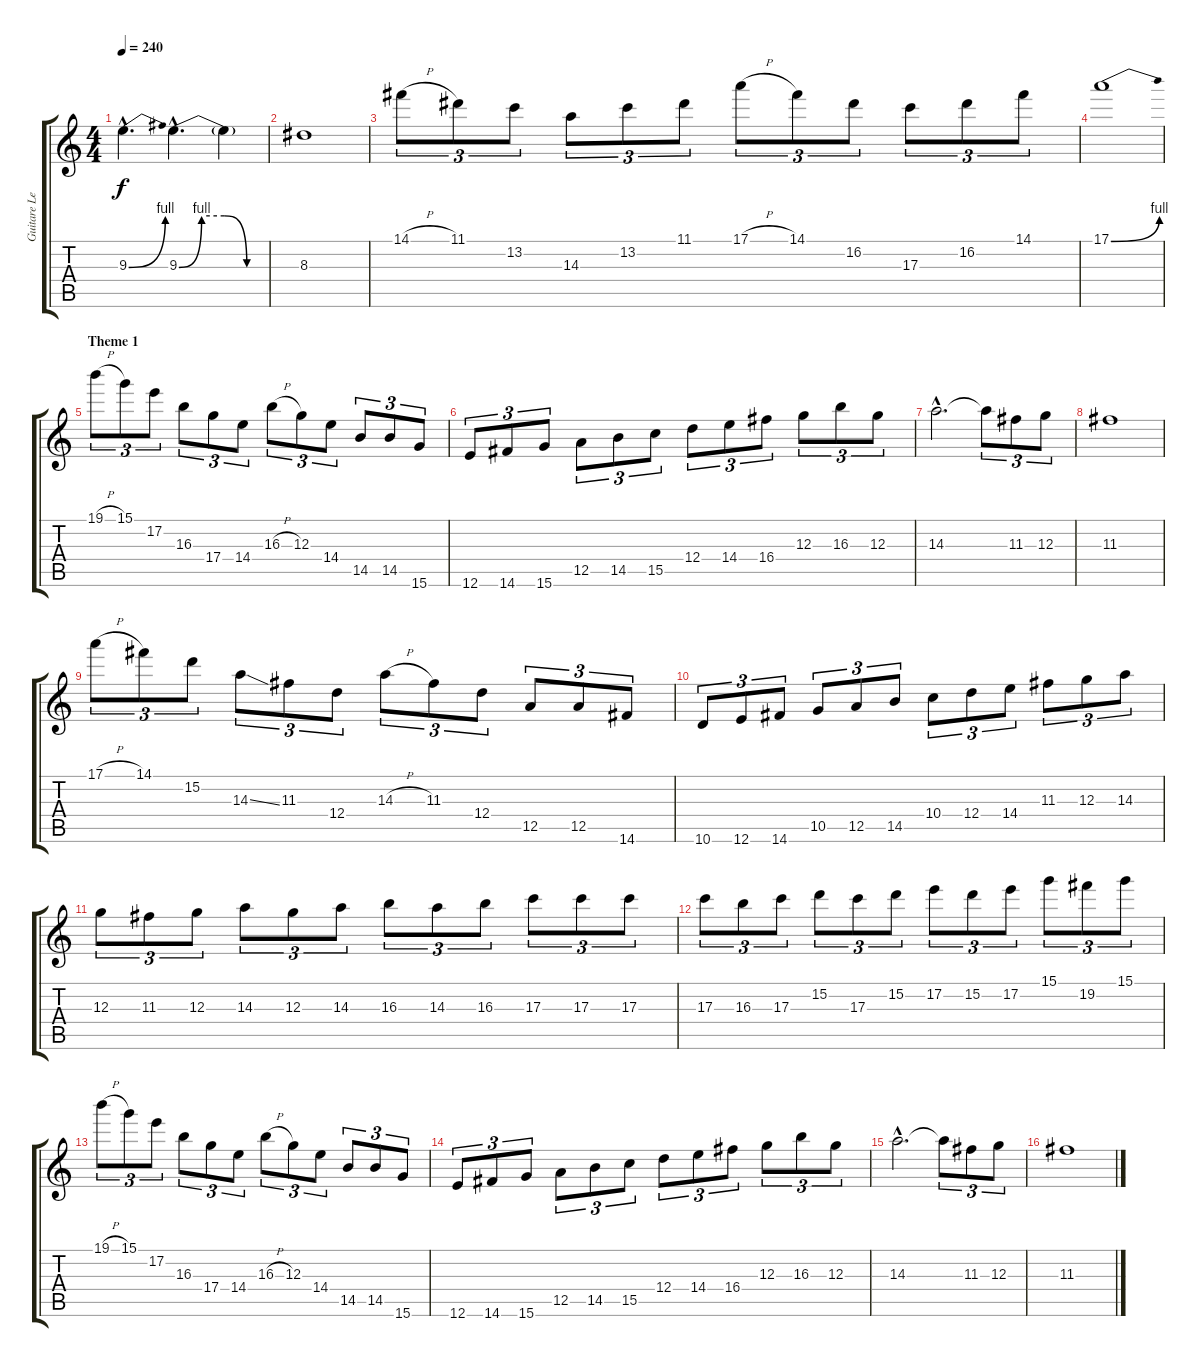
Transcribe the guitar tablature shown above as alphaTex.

\track ("Guitare Lead" "Guitare Le") {instrument distortionguitar}
\staff {score tabs}
\tuning (E4 B3 G3 D3 A2 E2) {hide}
\ts (4 4)
\tempo 240
\clef g2
\ks c
9.3{be (bend 0 0 60 4) hac}.4{d dy f} 9.3{be (custom 0 0 15 4 30 4 45 0 60 0) hac}.4{d} 9.3{t}.4 |
8.3.1 |
14.1{h}.8{tu (3 2)} 11.1.8{tu (3 2)} 13.2.8{tu (3 2)} 14.3.8{tu (3 2)} 13.2.8{tu (3 2)} 11.1.8{tu (3 2)} 17.1{h}.8{tu (3 2)} 14.1.8{tu (3 2)} 16.2.8{tu (3 2)} 17.3.8{tu (3 2)} 16.2.8{tu (3 2)} 14.1.8{tu (3 2)} |
17.1{be (bend 0 0 60 4)}.1 |
\section ("" "Theme 1")
19.1{h}.8{tu (3 2)} 15.1.8{tu (3 2)} 17.2.8{tu (3 2)} 16.3.8{tu (3 2)} 17.4.8{tu (3 2)} 14.4.8{tu (3 2)} 16.3{h}.8{tu (3 2)} 12.3.8{tu (3 2)} 14.4.8{tu (3 2)} 14.5.8{tu (3 2)} 14.5.8{tu (3 2)} 15.6.8{tu (3 2)} |
12.6.8{tu (3 2)} 14.6.8{tu (3 2)} 15.6.8{tu (3 2)} 12.5.8{tu (3 2)} 14.5.8{tu (3 2)} 15.5.8{tu (3 2)} 12.4.8{tu (3 2)} 14.4.8{tu (3 2)} 16.4.8{tu (3 2)} 12.3.8{tu (3 2)} 16.3.8{tu (3 2)} 12.3.8{tu (3 2)} |
14.3{hac}.2{d} 14.3{t}.8{tu (3 2)} 11.3.8{tu (3 2)} 12.3.8{tu (3 2)} |
11.3.1 |
17.1{h}.8{tu (3 2)} 14.1.8{tu (3 2)} 15.2.8{tu (3 2)} 14.3{ss}.8{tu (3 2)} 11.3.8{tu (3 2)} 12.4.8{tu (3 2)} 14.3{h}.8{tu (3 2)} 11.3.8{tu (3 2)} 12.4.8{tu (3 2)} 12.5.8{tu (3 2)} 12.5.8{tu (3 2)} 14.6.8{tu (3 2)} |
10.6.8{tu (3 2)} 12.6.8{tu (3 2)} 14.6.8{tu (3 2)} 10.5.8{tu (3 2)} 12.5.8{tu (3 2)} 14.5.8{tu (3 2)} 10.4.8{tu (3 2)} 12.4.8{tu (3 2)} 14.4.8{tu (3 2)} 11.3.8{tu (3 2)} 12.3.8{tu (3 2)} 14.3.8{tu (3 2)} |
12.3.8{tu (3 2)} 11.3.8{tu (3 2)} 12.3.8{tu (3 2)} 14.3.8{tu (3 2)} 12.3.8{tu (3 2)} 14.3.8{tu (3 2)} 16.3.8{tu (3 2)} 14.3.8{tu (3 2)} 16.3.8{tu (3 2)} 17.3.8{tu (3 2)} 17.3.8{tu (3 2)} 17.3.8{tu (3 2)} |
17.3.8{tu (3 2)} 16.3.8{tu (3 2)} 17.3.8{tu (3 2)} 15.2.8{tu (3 2)} 17.3.8{tu (3 2)} 15.2.8{tu (3 2)} 17.2.8{tu (3 2)} 15.2.8{tu (3 2)} 17.2.8{tu (3 2)} 15.1.8{tu (3 2)} 19.2.8{tu (3 2)} 15.1.8{tu (3 2)} |
19.1{h}.8{tu (3 2)} 15.1.8{tu (3 2)} 17.2.8{tu (3 2)} 16.3.8{tu (3 2)} 17.4.8{tu (3 2)} 14.4.8{tu (3 2)} 16.3{h}.8{tu (3 2)} 12.3.8{tu (3 2)} 14.4.8{tu (3 2)} 14.5.8{tu (3 2)} 14.5.8{tu (3 2)} 15.6.8{tu (3 2)} |
12.6.8{tu (3 2)} 14.6.8{tu (3 2)} 15.6.8{tu (3 2)} 12.5.8{tu (3 2)} 14.5.8{tu (3 2)} 15.5.8{tu (3 2)} 12.4.8{tu (3 2)} 14.4.8{tu (3 2)} 16.4.8{tu (3 2)} 12.3.8{tu (3 2)} 16.3.8{tu (3 2)} 12.3.8{tu (3 2)} |
14.3{hac}.2{d} 14.3{t}.8{tu (3 2)} 11.3.8{tu (3 2)} 12.3.8{tu (3 2)} |
11.3.1
